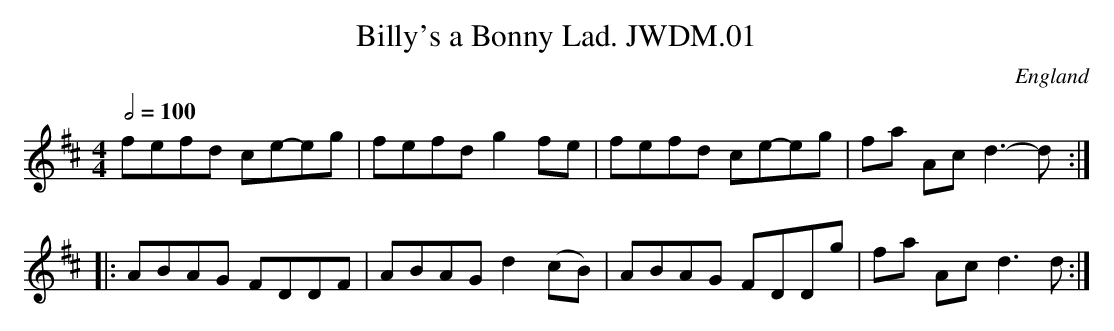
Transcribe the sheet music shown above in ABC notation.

X:1
T:Billy's a Bonny Lad. JWDM.01
M:4/4
L:1/8
Q:1/2=100
O:England
K:D major
fefd ce-eg|fefd g2 fe|fefd ce-eg|fa Ac d3-d:|!
|:ABAG FDDF|ABAG d2 (cB)|ABAG FDDg|fa Ac d3 d:|
